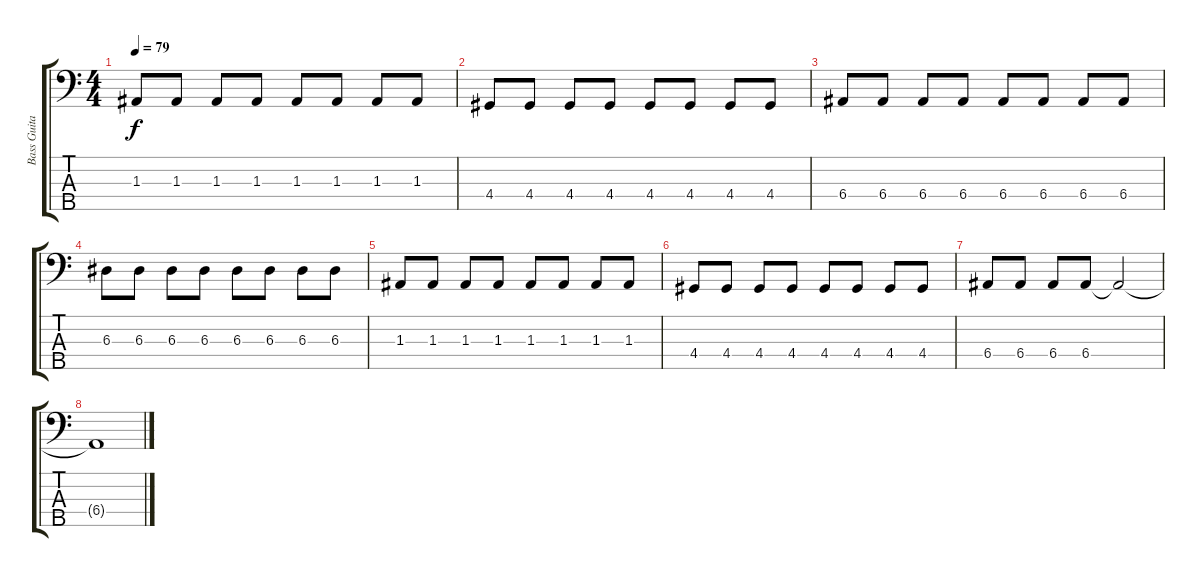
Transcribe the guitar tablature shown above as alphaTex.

\track ("Bass Guitar" "Bass Guita") {instrument electricbassfinger}
\staff {score tabs}
\tuning (G2 D2 A1 E1 B0) {hide}
\ts (4 4)
\tempo 79
\clef f4
\ks c
1.3.8{dy f} 1.3.8 1.3.8 1.3.8 1.3.8 1.3.8 1.3.8 1.3.8 |
4.4.8 4.4.8 4.4.8 4.4.8 4.4.8 4.4.8 4.4.8 4.4.8 |
6.4.8 6.4.8 6.4.8 6.4.8 6.4.8 6.4.8 6.4.8 6.4.8 |
6.3.8 6.3.8 6.3.8 6.3.8 6.3.8 6.3.8 6.3.8 6.3.8 |
1.3.8 1.3.8 1.3.8 1.3.8 1.3.8 1.3.8 1.3.8 1.3.8 |
4.4.8 4.4.8 4.4.8 4.4.8 4.4.8 4.4.8 4.4.8 4.4.8 |
6.4.8 6.4.8 6.4.8 6.4.8 6.4{t}.2 |
6.4{t}.1
